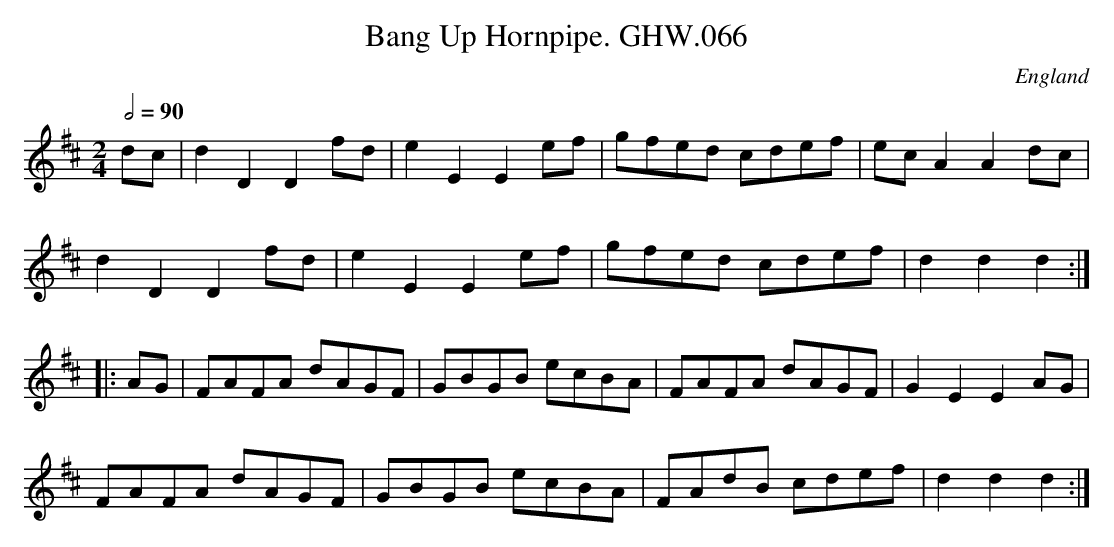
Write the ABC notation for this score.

X:1
T:Bang Up Hornpipe. GHW.066
L:1/8
M:2/4
O:England
Q:1/2=90
K:D
dc|d2D2D2 fd|e2E2E2 ef|gfed cdef|ec A2A2 dc|!
d2D2D2 fd|e2E2E2 ef|gfed cdef|d2d2d2:|!
|:AG|FAFA dAGF|GBGB ecBA|FAFA dAGF|G2E2E2 AG|!
FAFA dAGF|GBGB ecBA|FAdB cdef|d2d2d2:|
